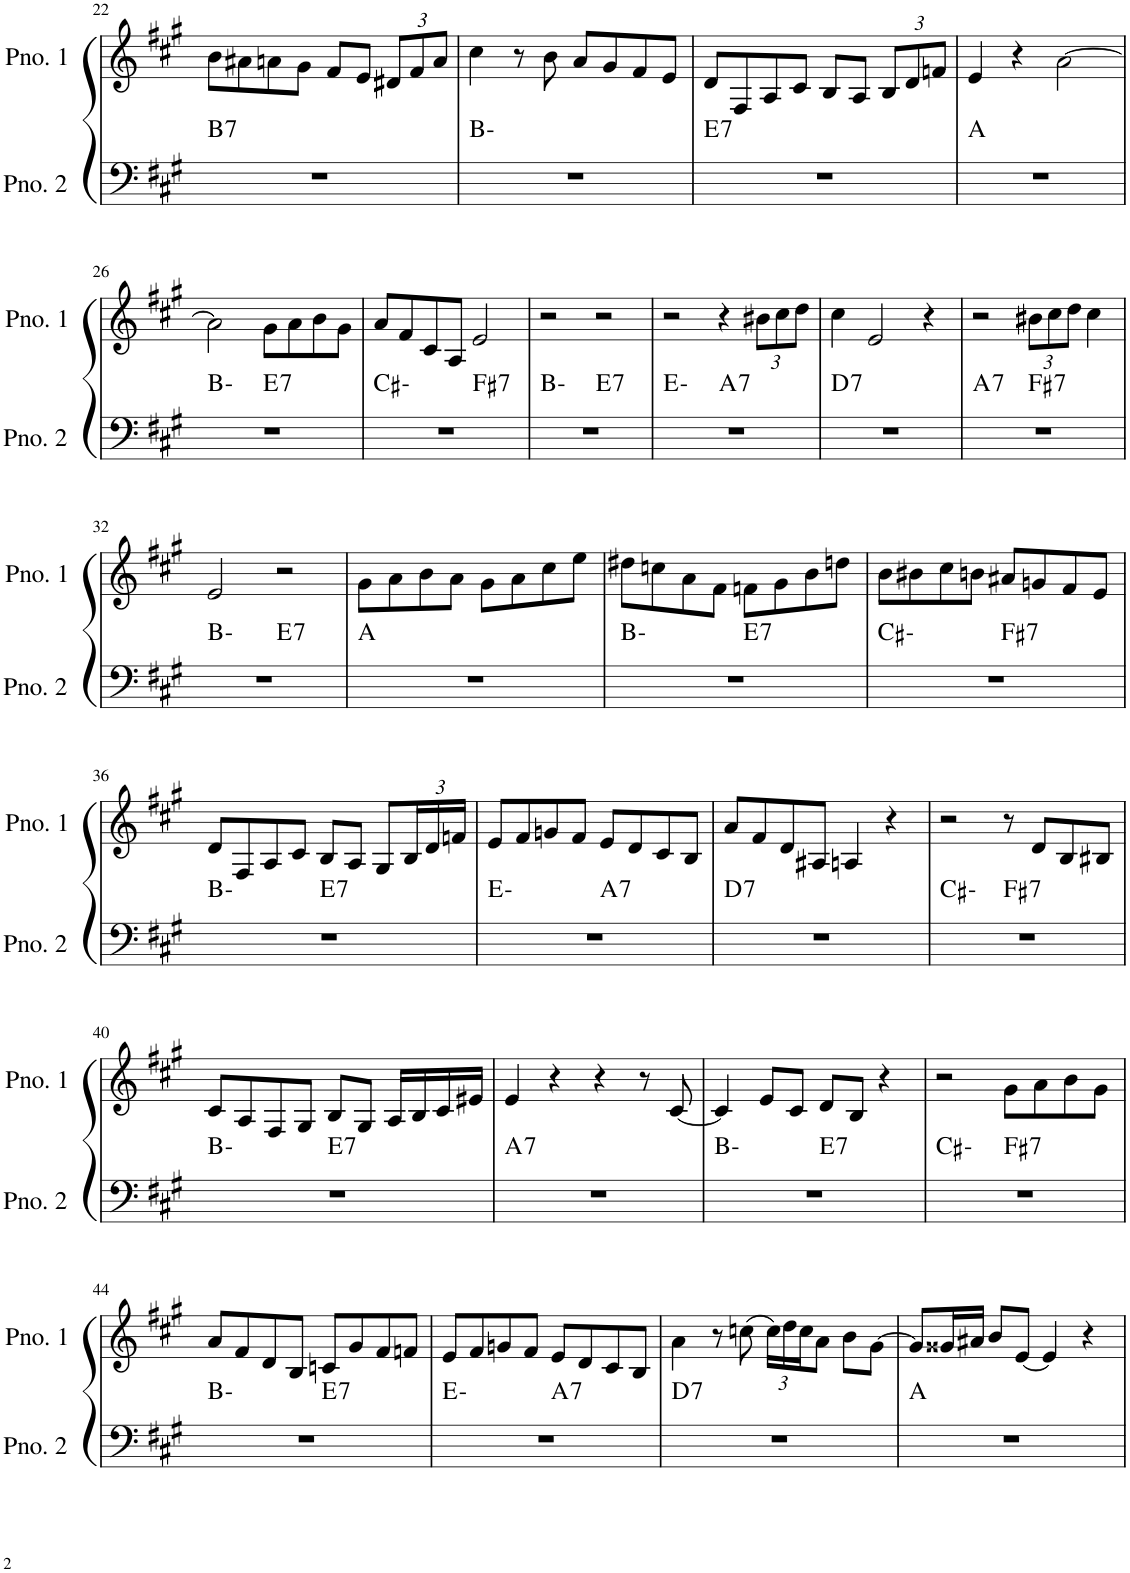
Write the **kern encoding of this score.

**kern	**harte	**kern
*part2	*part2	*part1
*staff2	*	*staff1
*I"ピアノ 2	*	*I"ピアノ 1
!!LO:PB:g=z
*clefF4	*	*clefG2
*k[f#c#g#]	*	*k[f#c#g#]
*M4/4	*	*M4/4
=22	=22	=22
!	!LO:H:kt=7	!
1r	B:7	8b\L
.	.	8a#X\
.	.	8an\
.	.	8g#\J
.	.	8f#/L
.	.	8e/J
*	*	*Xbrackettup
.	.	12d#X/L
.	.	12f#/
.	.	12a/J
=23	=23	=23
1r	B:min	4cc#\
.	.	8r
.	.	8b\
.	.	8a/L
.	.	8g#/
.	.	8f#/
.	.	8e/J
=24	=24	=24
!	!LO:H:kt=7	!
1r	E:7	8d/L
.	.	8F#/
.	.	8A/
.	.	8c#/J
.	.	8B/L
.	.	8A/J
.	.	12B/L
.	.	12d/
.	.	12fn/J
=25	=25	=25
1r	A:maj	4e/
.	.	4r
.	.	[2a\
!!LO:LB:g=z
=26	=26	=26
*^	*	*
1r	2ryy	B:min	2a\]
!	!	!LO:H:kt=7	!
.	2ryy	E:7	8g#\L
.	.	.	8a\
.	.	.	8b\
.	.	.	8g#\J
=27	=27	=27	=27
1r	2ryy	C#:min	8a/L
.	.	.	8f#/
.	.	.	8c#/
.	.	.	8A/J
!	!	!LO:H:kt=7	!
.	2ryy	F#:7	2e/
=28	=28	=28	=28
1r	2ryy	B:min	2r
!	!	!LO:H:kt=7	!
.	2ryy	E:7	2r
=29	=29	=29	=29
1r	2ryy	E:min	2r
!	!	!LO:H:kt=7	!
.	2ryy	A:7	4r
.	.	.	12b#X\L
.	.	.	12cc#\
.	.	.	12dd\J
=30	=30	=30	=30
!	!	!LO:H:kt=7	!
*v	*v	*	*
1r	D:7	4cc#\
.	.	2e/
.	.	4r
=31	=31	=31
!	!LO:H:kt=7	!
*^	*	*
1r	2ryy	A:7	2r
!	!	!LO:H:kt=7	!
.	2ryy	F#:7	12b#X\L
.	.	.	12cc#\
.	.	.	12dd\J
.	.	.	4cc#\
!!LO:LB:g=z
=32	=32	=32	=32
1r	2ryy	B:min	2e/
!	!	!LO:H:kt=7	!
.	2ryy	E:7	2r
*v	*v	*	*
=33	=33	=33
1r	A:maj	8g#\L
.	.	8a\
.	.	8b\
.	.	8a\J
.	.	8g#\L
.	.	8a\
.	.	8cc#\
.	.	8ee\J
=34	=34	=34
*^	*	*
1r	2ryy	B:min	8dd#X\L
.	.	.	8ccn\
.	.	.	8a\
.	.	.	8f#\J
!	!	!LO:H:kt=7	!
.	2ryy	E:7	8fn\L
.	.	.	8g#\
.	.	.	8b\
.	.	.	8ddn\J
=35	=35	=35	=35
1r	2ryy	C#:min	8b\L
.	.	.	8b#X\
.	.	.	8cc#\
.	.	.	8bn\J
!	!	!LO:H:kt=7	!
.	2ryy	F#:7	8a#X/L
.	.	.	8gn/
.	.	.	8f#/
.	.	.	8e/J
!!LO:LB:g=z
=36	=36	=36	=36
1r	2ryy	B:min	8d/L
.	.	.	8F#/
.	.	.	8A/
.	.	.	8c#/J
!	!	!LO:H:kt=7	!
.	2ryy	E:7	8B/L
.	.	.	8A/J
.	.	.	8G#/L
.	.	.	24B/L
.	.	.	24d/
.	.	.	24fn/JJ
=37	=37	=37	=37
1r	2ryy	E:min	8e/L
.	.	.	8f#/
.	.	.	8gn/
.	.	.	8f#/J
!	!	!LO:H:kt=7	!
.	2ryy	A:7	8e/L
.	.	.	8d/
.	.	.	8c#/
.	.	.	8B/J
=38	=38	=38	=38
!	!	!LO:H:kt=7	!
*v	*v	*	*
1r	D:7	8a/L
.	.	8f#/
.	.	8d/
.	.	8A#X/J
.	.	4An/
.	.	4r
=39	=39	=39
*^	*	*
1r	2ryy	C#:min	2r
!	!	!LO:H:kt=7	!
.	2ryy	F#:7	8r
.	.	.	8d/L
.	.	.	8B/
.	.	.	8B#X/J
!!LO:LB:g=z
=40	=40	=40	=40
1r	2ryy	B:min	8c#/L
.	.	.	8A/
.	.	.	8F#/
.	.	.	8G#/J
!	!	!LO:H:kt=7	!
.	2ryy	E:7	8B/L
.	.	.	8G#/J
.	.	.	16A/LL
.	.	.	16B/
.	.	.	16c#/
.	.	.	16e#X/JJ
=41	=41	=41	=41
!	!	!LO:H:kt=7	!
*v	*v	*	*
1r	A:7	4e/
.	.	4r
.	.	4r
.	.	8r
.	.	[8c#/
=42	=42	=42
*^	*	*
1r	2ryy	B:min	4c#/]
.	.	.	8e/L
.	.	.	8c#/J
!	!	!LO:H:kt=7	!
.	2ryy	E:7	8d/L
.	.	.	8B/J
.	.	.	4r
=43	=43	=43	=43
1r	2ryy	C#:min	2r
!	!	!LO:H:kt=7	!
.	2ryy	F#:7	8g#\L
.	.	.	8a\
.	.	.	8b\
.	.	.	8g#\J
!!LO:LB:g=z
=44	=44	=44	=44
1r	2ryy	B:min	8a/L
.	.	.	8f#/
.	.	.	8d/
.	.	.	8B/J
!	!	!LO:H:kt=7	!
.	2ryy	E:7	8cn/L
.	.	.	8g#/
.	.	.	8f#/
.	.	.	8fn/J
=45	=45	=45	=45
1r	2ryy	E:min	8e/L
.	.	.	8f#/
.	.	.	8gn/
.	.	.	8f#/J
!	!	!LO:H:kt=7	!
.	2ryy	A:7	8e/L
.	.	.	8d/
.	.	.	8c#/
.	.	.	8B/J
=46	=46	=46	=46
!	!	!LO:H:kt=7	!
*v	*v	*	*
1r	D:7	4a\
.	.	8r
.	.	(8ccn\
.	.	24cc\LL)
.	.	24dd\
.	.	24cc\J
.	.	8a\J
.	.	8b\L
.	.	[8g#\J
=47	=47	=47
1r	A:maj	8g#/L]
.	.	16g##X/L
.	.	16a#X/JJ
.	.	8b/L
.	.	[8e/J
.	.	4e/]
.	.	4r
=	=	=
*-	*-	*-
